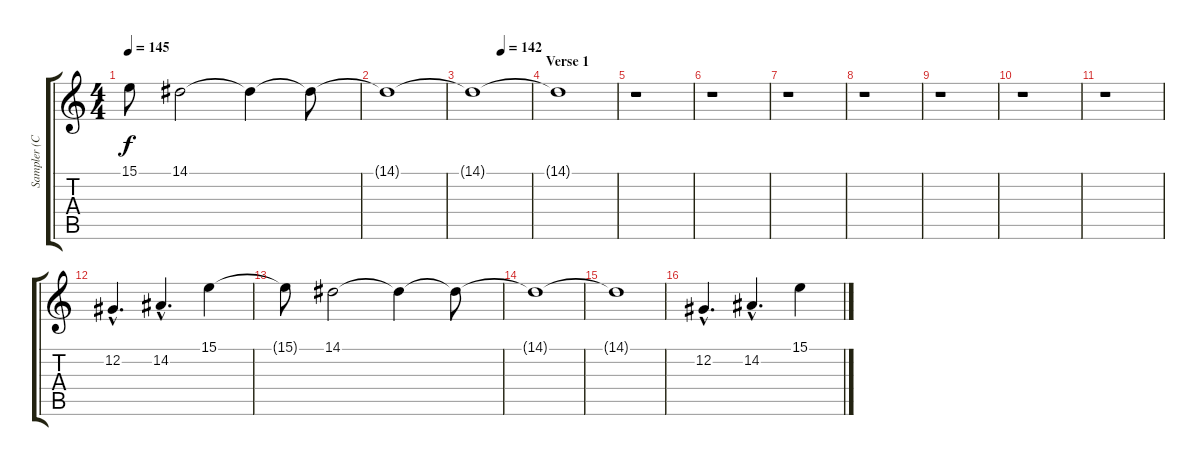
\track ("Sampler (Craig)" "Sampler (C") {instrument pad6metallic}
\staff {score tabs}
\tuning (Db4 Ab3 E3 B2 Gb2 B1) {hide}
\ts (4 4)
\tempo 145
\clef g2
\ks c
15.1{t}.8{dy f} 14.1.2 14.1{t}.4 14.1{t}.8 |
14.1{t}.1 |
\tempo (142 0.5)
14.1{t}.1 |
\section ("" "Verse 1")
14.1{t}.1 |
r.1 |
r.1 |
r.1 |
r.1 |
r.1 |
r.1 |
r.1 |
12.2{hac}.4{d} 14.2{hac}.4{d} 15.1.4 |
15.1{t}.8 14.1.2 14.1{t}.4 14.1{t}.8 |
14.1{t}.1 |
14.1{t}.1 |
12.2{hac}.4{d} 14.2{hac}.4{d} 15.1.4
